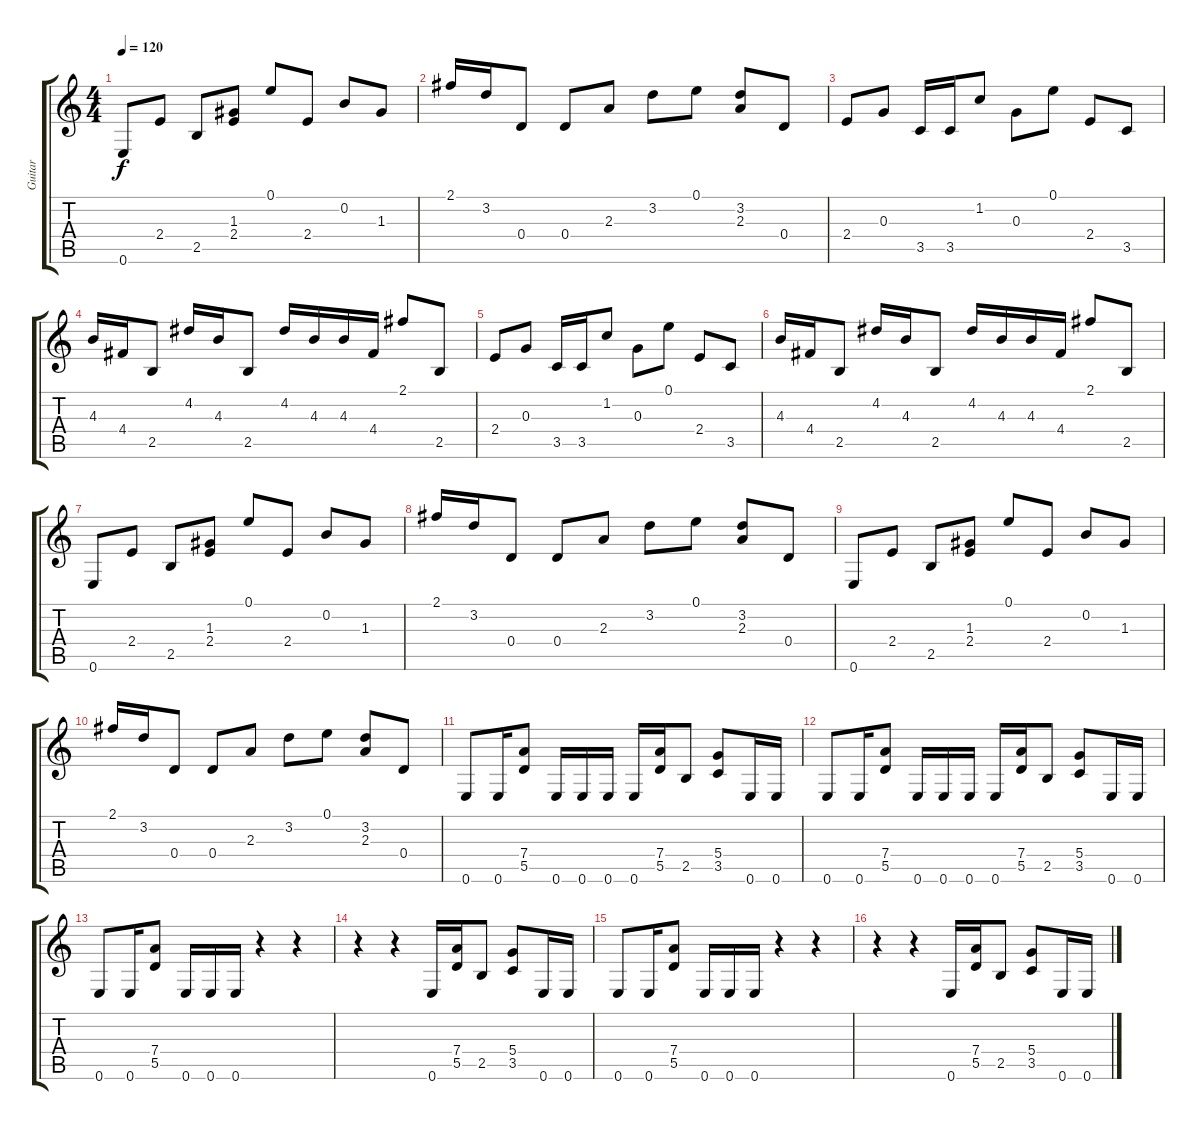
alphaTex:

\track ("Guitar" "Guitar") {instrument acousticguitarsteel}
\staff {score tabs}
\tuning (E4 B3 G3 D3 A2 E2) {hide}
\ts (4 4)
\tempo 120
\clef g2
\ks c
0.6.8{dy f} 2.4.8 2.5.8 (1.3 2.4).8 0.1.8 2.4.8 0.2.8 1.3.8 |
2.1.16 3.2.16 0.4.8 0.4.8 2.3.8 3.2.8 0.1.8 (3.2 2.3).8 0.4.8 |
2.4.8 0.3.8 3.5.16 3.5.16 1.2.8 0.3.8 0.1.8 2.4.8 3.5.8 |
4.3.16 4.4.16 2.5.8 4.2.16 4.3.16 2.5.8 4.2.16 4.3.16 4.3.16 4.4.16 2.1.8 2.5.8 |
2.4.8 0.3.8 3.5.16 3.5.16 1.2.8 0.3.8 0.1.8 2.4.8 3.5.8 |
4.3.16 4.4.16 2.5.8 4.2.16 4.3.16 2.5.8 4.2.16 4.3.16 4.3.16 4.4.16 2.1.8 2.5.8 |
0.6.8 2.4.8 2.5.8 (1.3 2.4).8 0.1.8 2.4.8 0.2.8 1.3.8 |
2.1.16 3.2.16 0.4.8 0.4.8 2.3.8 3.2.8 0.1.8 (3.2 2.3).8 0.4.8 |
0.6.8 2.4.8 2.5.8 (1.3 2.4).8 0.1.8 2.4.8 0.2.8 1.3.8 |
2.1.16 3.2.16 0.4.8 0.4.8 2.3.8 3.2.8 0.1.8 (3.2 2.3).8 0.4.8 |
0.6.8 0.6.16 (7.4 5.5).8 0.6.16 0.6.16 0.6.16 0.6.16 (7.4 5.5).16 2.5.8 (5.4 3.5).8 0.6.16 0.6.16 |
0.6.8 0.6.16 (7.4 5.5).8 0.6.16 0.6.16 0.6.16 0.6.16 (7.4 5.5).16 2.5.8 (5.4 3.5).8 0.6.16 0.6.16 |
0.6.8 0.6.16 (7.4 5.5).8 0.6.16 0.6.16 0.6.16 r.4 r.4 |
r.4 r.4 0.6.16 (7.4 5.5).16 2.5.8 (5.4 3.5).8 0.6.16 0.6.16 |
0.6.8 0.6.16 (7.4 5.5).8 0.6.16 0.6.16 0.6.16 r.4 r.4 |
r.4 r.4 0.6.16 (7.4 5.5).16 2.5.8 (5.4 3.5).8 0.6.16 0.6.16
